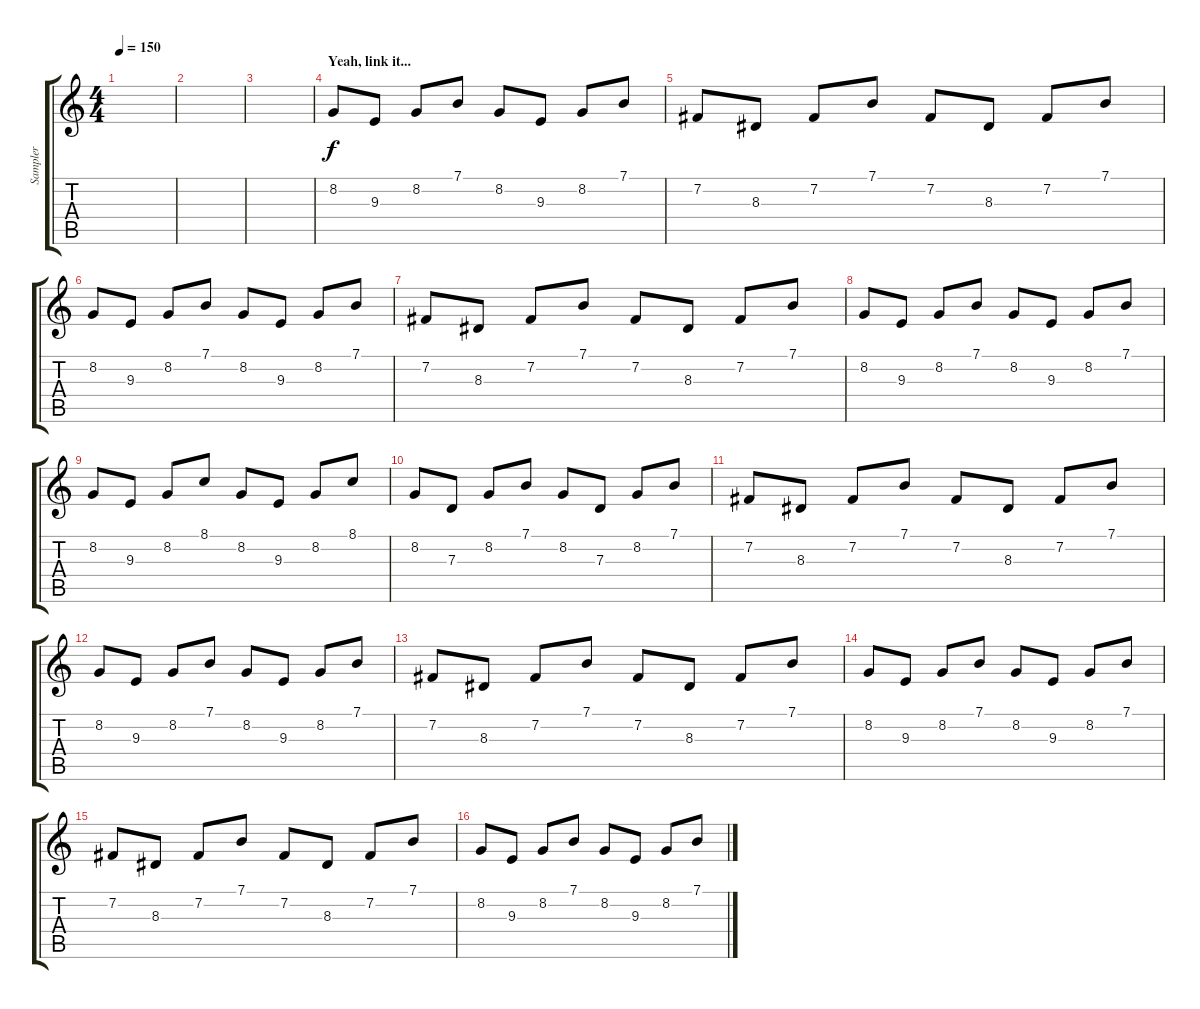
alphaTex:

\track ("Sampler" "Sampler") {instrument drawbarorgan}
\staff {score tabs}
\tuning (E4 B3 G3 D3 A2 E2) {hide}
\ts (4 4)
\tempo 150
\clef g2
\ks c
|
|
|
\section ("" "Yeah, link it...")
8.2.8 9.3.8 8.2.8 7.1.8 8.2.8 9.3.8 8.2.8 7.1.8 |
7.2.8 8.3.8 7.2.8 7.1.8 7.2.8 8.3.8 7.2.8 7.1.8 |
8.2.8 9.3.8 8.2.8 7.1.8 8.2.8 9.3.8 8.2.8 7.1.8 |
7.2.8 8.3.8 7.2.8 7.1.8 7.2.8 8.3.8 7.2.8 7.1.8 |
8.2.8 9.3.8 8.2.8 7.1.8 8.2.8 9.3.8 8.2.8 7.1.8 |
8.2.8 9.3.8 8.2.8 8.1.8 8.2.8 9.3.8 8.2.8 8.1.8 |
8.2.8 7.3.8 8.2.8 7.1.8 8.2.8 7.3.8 8.2.8 7.1.8 |
7.2.8 8.3.8 7.2.8 7.1.8 7.2.8 8.3.8 7.2.8 7.1.8 |
8.2.8 9.3.8 8.2.8 7.1.8 8.2.8 9.3.8 8.2.8 7.1.8 |
7.2.8 8.3.8 7.2.8 7.1.8 7.2.8 8.3.8 7.2.8 7.1.8 |
8.2.8 9.3.8 8.2.8 7.1.8 8.2.8 9.3.8 8.2.8 7.1.8 |
7.2.8 8.3.8 7.2.8 7.1.8 7.2.8 8.3.8 7.2.8 7.1.8 |
8.2.8 9.3.8 8.2.8 7.1.8 8.2.8 9.3.8 8.2.8 7.1.8
